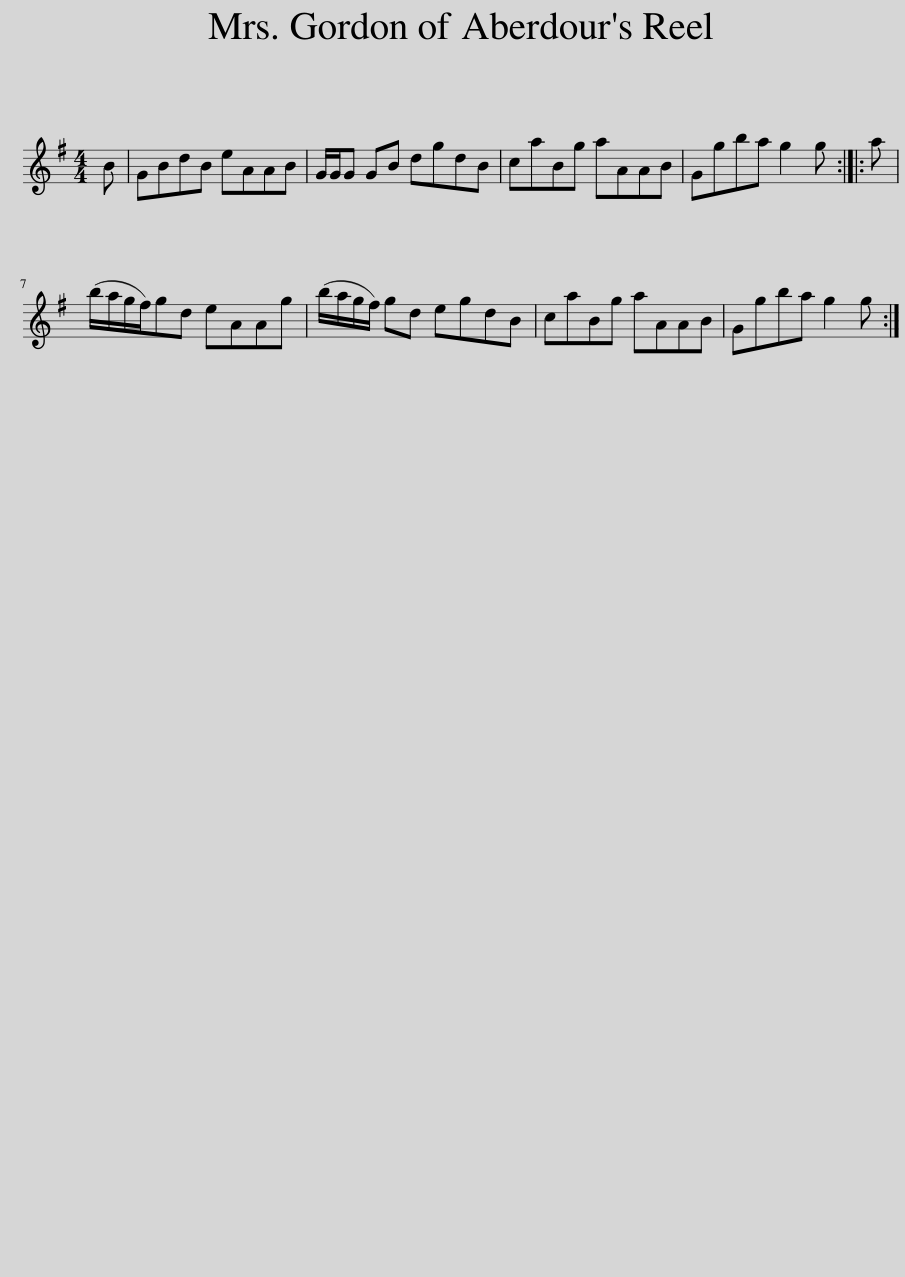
X:1
L:1/8
M:4/4
I:linebreak $
K:G
V:1 treble
V:1
 B | GBdB eAAB | G/G/G GB dgdB | caBg aAAB | Ggba g2 g :: %5
 a |$ (b/a/g/f/)gd eAAg | (b/a/g/f/) gd egdB | caBg aAAB | Ggba g2 g :| %10
